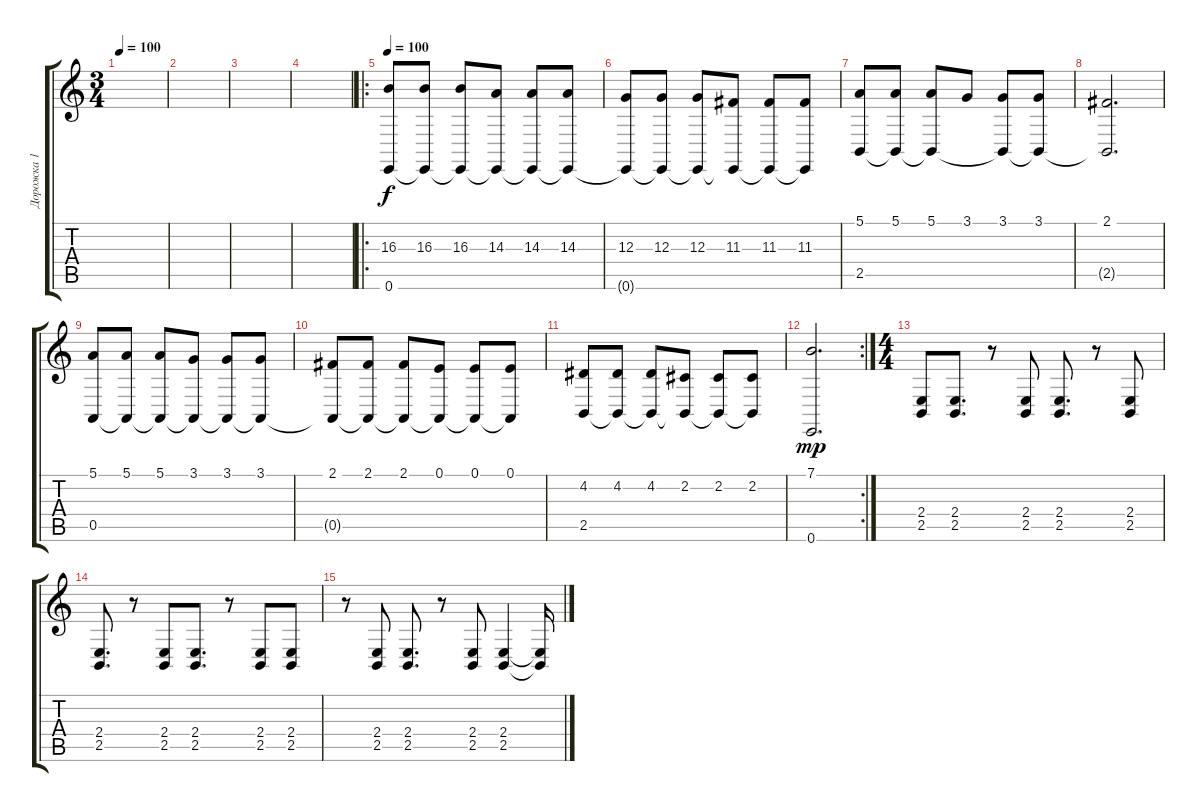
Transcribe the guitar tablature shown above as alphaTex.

\track ("Дорожка 1" "Дорожка 1") {instrument stringensemble1}
\staff {score tabs}
\tuning (E4 B3 G3 D3 A2 E2) {hide}
\ts (3 4)
\tempo 100
\clef g2
\ks c
|
|
|
|
\ro
\tempo 100
(16.3 0.6).8{dy f} (16.3 0.6{t}).8 (16.3 0.6{t}).8 (14.3 0.6{t}).8 (14.3 0.6{t}).8 (14.3 0.6{t}).8 |
(12.3 0.6{t}).8 (12.3 0.6{t}).8 (12.3 0.6{t}).8 (11.3 0.6{t}).8 (11.3 0.6{t}).8 (11.3 0.6{t}).8 |
(5.1 2.5).8 (5.1 2.5{t}).8 (5.1 2.5{t}).8 3.1.8 (3.1 2.5{t}).8 (3.1 2.5{t}).8 |
(2.1 2.5{t}).2{d} |
(5.1 0.5).8 (5.1 0.5{t}).8 (5.1 0.5{t}).8 (3.1 0.5{t}).8 (3.1 0.5{t}).8 (3.1 0.5{t}).8 |
(2.1 0.5{t}).8 (2.1 0.5{t}).8 (2.1 0.5{t}).8 (0.1 0.5{t}).8 (0.1 0.5{t}).8 (0.1 0.5{t}).8 |
(4.2 2.5).8 (4.2 2.5{t}).8 (4.2 2.5{t}).8 (2.2 2.5{t}).8 (2.2 2.5{t}).8 (2.2 2.5{t}).8 |
\rc 2
(7.1 0.6).2{d dy mp} |
\ts (4 4)
(2.4 2.5).8 (2.4 2.5).8{d} r.8 (2.4 2.5).8 (2.4 2.5).8{d} r.8 (2.4 2.5).8 |
(2.4 2.5).8{d} r.8 (2.4 2.5).8 (2.4 2.5).8{d} r.8 (2.4 2.5).8 (2.4 2.5).8 |
r.8 (2.4 2.5).8 (2.4 2.5).8{d} r.8 (2.4 2.5).8 (2.4 2.5).4 (2.4{t} 2.5{t}).16
